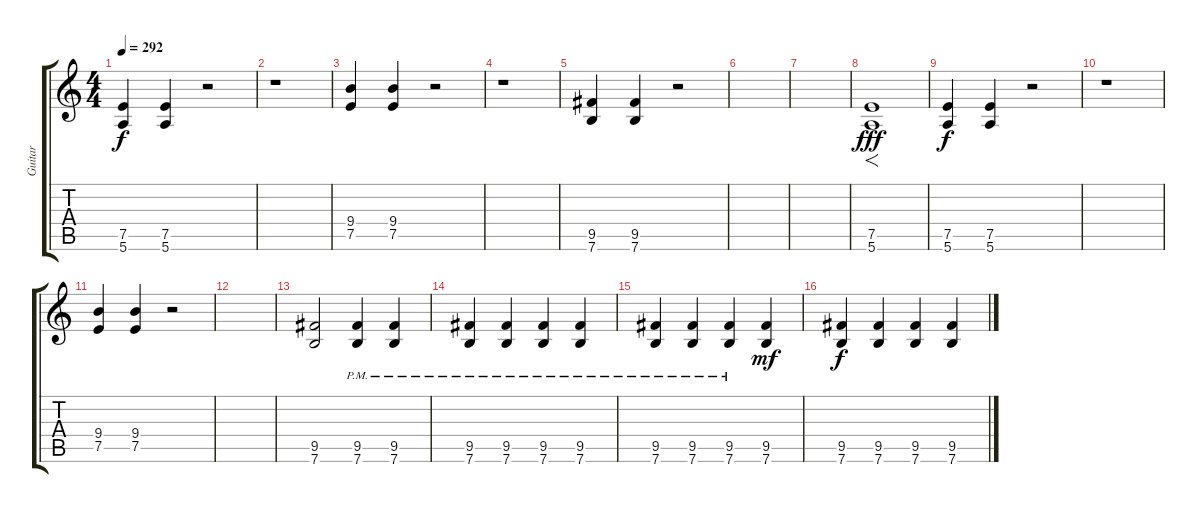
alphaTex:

\track ("Guitar" "Guitar") {instrument overdrivenguitar}
\staff {score tabs}
\tuning (E4 B3 G3 D3 A2 E2) {hide}
\ts (4 4)
\tempo 292
\clef g2
\ks c
(7.5 5.6).4{dy f instrument overdrivenguitar} (7.5 5.6).4 r.2 |
r.1 |
(9.4 7.5).4 (9.4 7.5).4 r.2 |
r.1 |
(9.5 7.6).4 (9.5 7.6).4 r.2 |
|
|
(7.5 5.6).1{f dy fff} |
(7.5 5.6).4{dy f instrument overdrivenguitar} (7.5 5.6).4 r.2 |
r.1 |
(9.4 7.5).4 (9.4 7.5).4 r.2 |
|
(9.5 7.6).2 (9.5{pm} 7.6{pm}).4 (9.5{pm} 7.6{pm}).4 |
(9.5{pm} 7.6{pm}).4 (9.5{pm} 7.6{pm}).4 (9.5{pm} 7.6{pm}).4 (9.5{pm} 7.6{pm}).4 |
(9.5{pm} 7.6{pm}).4 (9.5{pm} 7.6{pm}).4 (9.5{pm} 7.6{pm}).4 (9.5 7.6).4{dy mf} |
(9.5 7.6).4{dy f} (9.5 7.6).4 (9.5 7.6).4 (9.5 7.6).4
